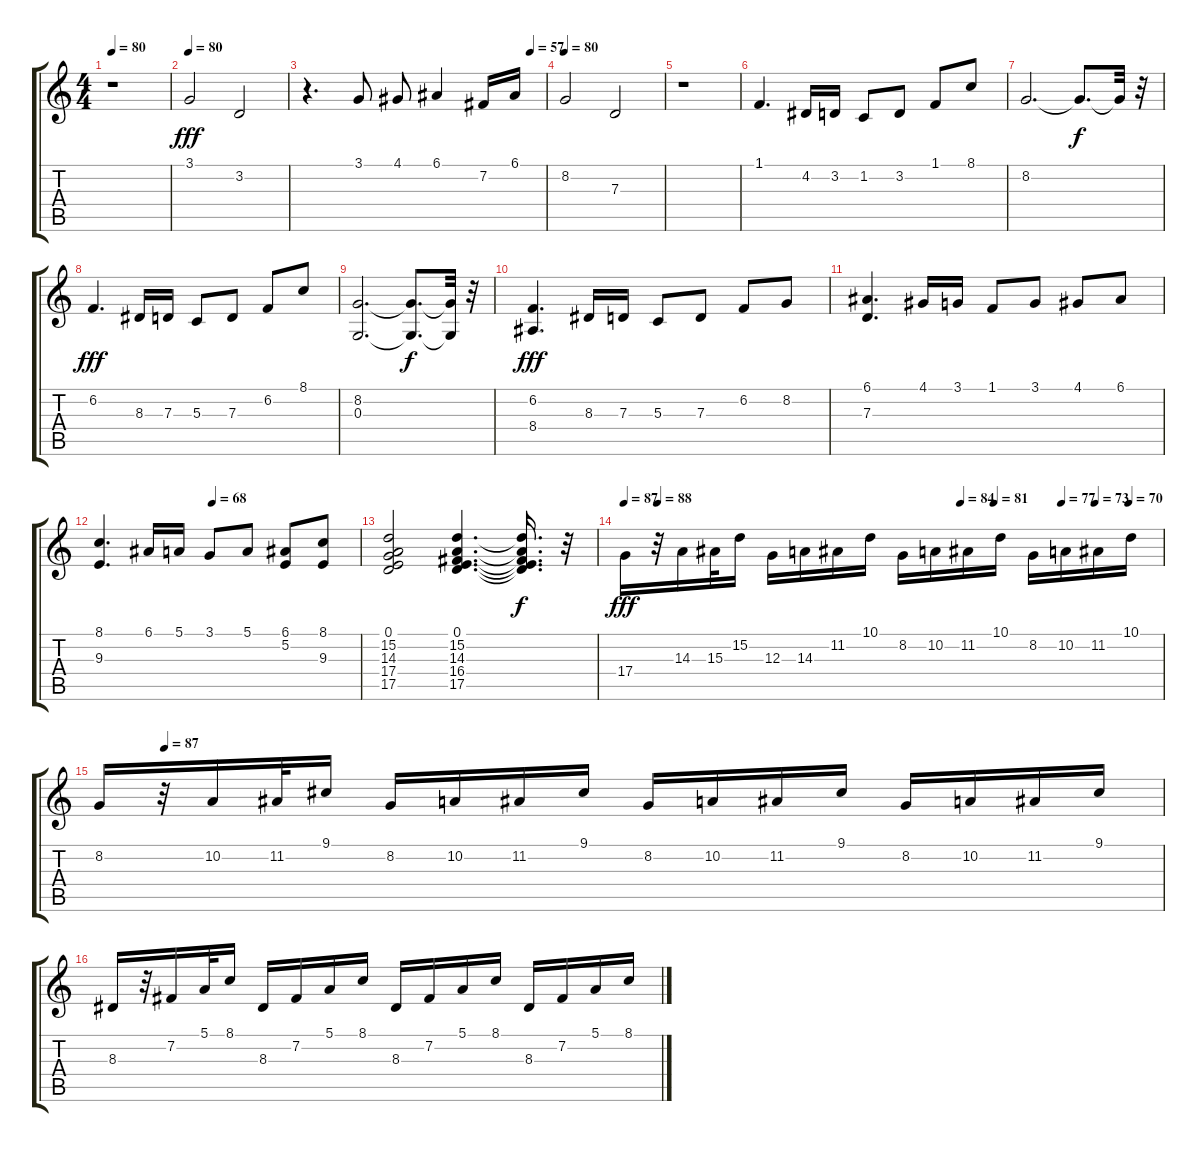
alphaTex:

\track "" {instrument acousticgrandpiano}
\staff {score tabs}
\tuning (E4 B3 G3 D3 A2 E2) {hide}
\ts (4 4)
\tempo 80
\clef g2
\ks c
r.1{dy fff} |
\tempo 80
3.1.2 3.2.2 |
\tempo (57 0.9375)
r.4{d} 3.1.8 4.1.8 6.1.4 7.2.16 6.1.16 |
\tempo 80
8.2.2 7.3.2 |
r.1 |
1.1.4{d} 4.2.16 3.2.16 1.2.8 3.2.8 1.1.8 8.1.8 |
8.2.2{d} 8.2{t}.8{d dy f} 8.2{t}.32 r.32 |
6.2.4{d dy fff} 8.3.16 7.3.16 5.3.8 7.3.8 6.2.8 8.1.8 |
(8.2 0.3).2{d} (8.2{t} 0.3{t}).8{d dy f} (8.2{t} 0.3{t}).32 r.32 |
(6.2 8.4).4{d dy fff} 8.3.16 7.3.16 5.3.8 7.3.8 6.2.8 8.2.8 |
(6.1 7.3).4{d} 4.1.16 3.1.16 1.1.8 3.1.8 4.1.8 6.1.8 |
\tempo (68 0.4375)
(8.1 9.3).4{d} 6.1.16 5.1.16 3.1.8 5.1.8 (6.1 5.2).8 (8.1 9.3).8 |
(0.1 15.2 14.3 17.4 17.5).2 (0.1 15.2 14.3 16.4 17.5).4{d} (0.1{t} 15.2{t} 14.3{t} 16.4{t} 17.5{t}).16{d dy f} r.32 |
\tempo 87
\tempo (88 0.0625)
\tempo (84 0.625)
\tempo (81 0.6875)
\tempo (77 0.8125)
\tempo (73 0.875)
\tempo (70 0.9375)
17.4.16{dy fff} r.32 14.3.16 15.3.32 15.2.16 12.3.16 14.3.16 11.2.16 10.1.16 8.2.16 10.2.16 11.2.16 10.1.16 8.2.16 10.2.16 11.2.16 10.1.16 |
\tempo (87 0.0625)
8.2.16 r.32 10.2.16 11.2.32 9.1.16 8.2.16 10.2.16 11.2.16 9.1.16 8.2.16 10.2.16 11.2.16 9.1.16 8.2.16 10.2.16 11.2.16 9.1.16 |
8.3.16 r.32 7.2.16 5.1.32 8.1.16 8.3.16 7.2.16 5.1.16 8.1.16 8.3.16 7.2.16 5.1.16 8.1.16 8.3.16 7.2.16 5.1.16 8.1.16
